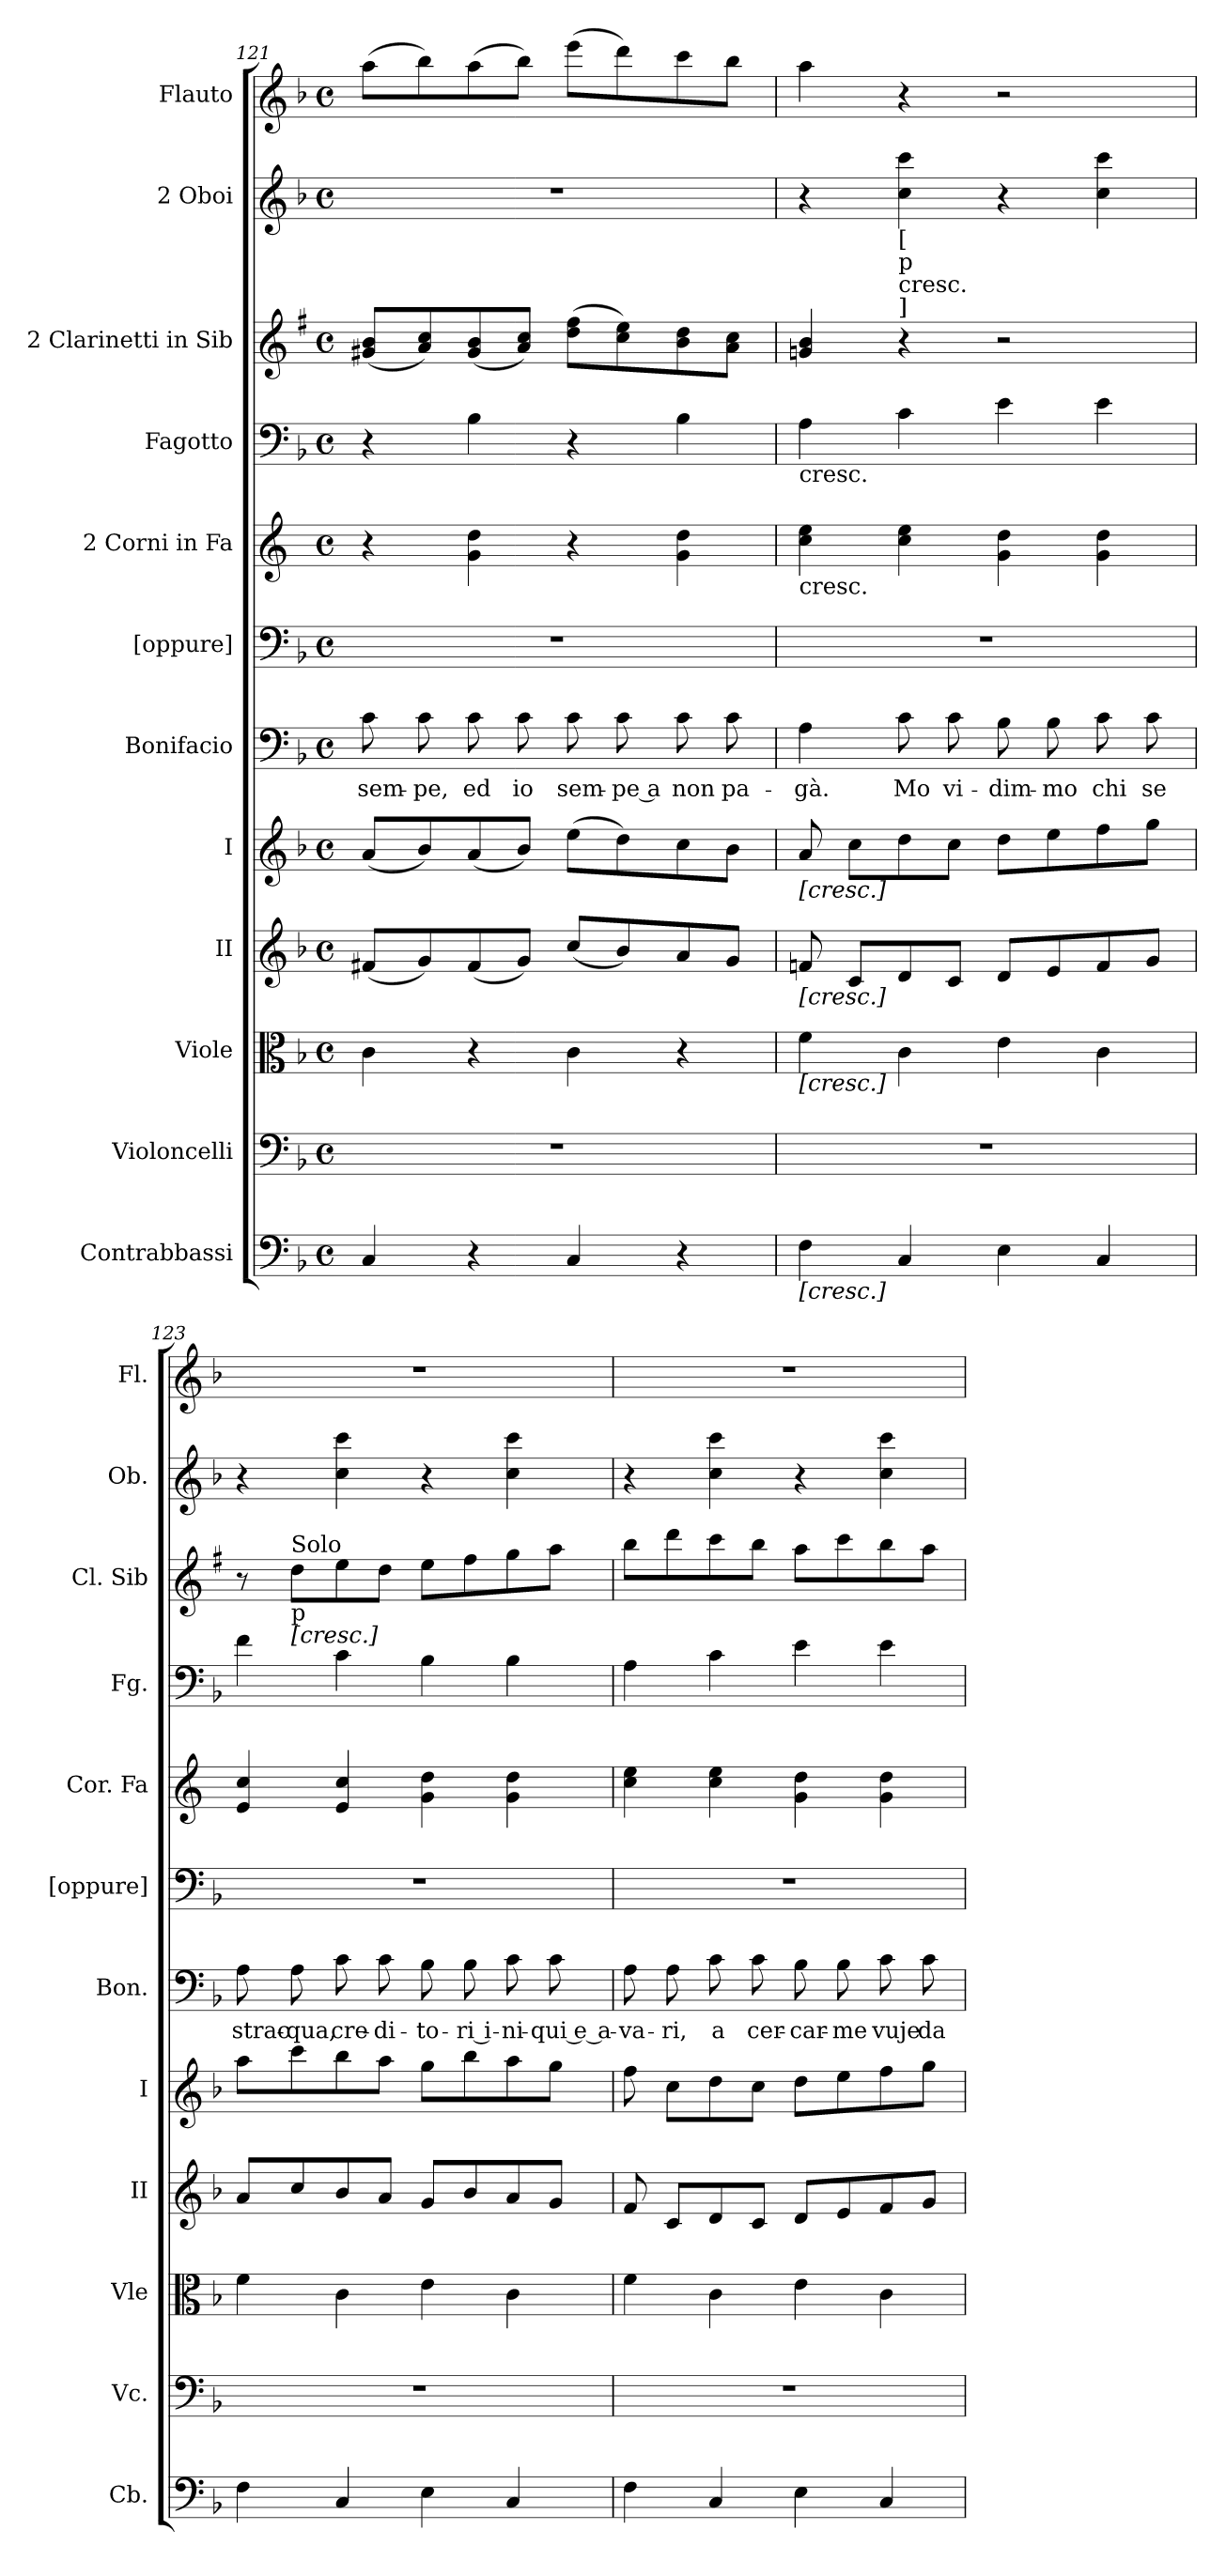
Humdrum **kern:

**kern	**kern	**kern	**kern	**kern	**kern	**text	**kern	**kern	**kern	**kern	**kern	**kern
*part12	*part11	*part10	*part9	*part8	*part7	*part7	*part6	*part5	*part4	*part3	*part2	*part1
*staff12	*staff11	*staff10	*staff9	*staff8	*staff7	*staff7	*staff6	*staff5	*staff4	*staff3	*staff2	*staff1
*I"Contrabbassi	*I"Violoncelli	*I"Viole	*I"II	*I"I	*I"Bonifacio	*	*I"[oppure]	*I"2 Corni in Fa	*I"Fagotto	*I"2 Clarinetti in Sib	*I"2 Oboi	*I"Flauto
*I'Cb.	*I'Vc.	*I'Vle	*I'II	*I'I	*I'Bon.	*	*I'[oppure]	*I'Cor. Fa	*I'Fg.	*I'Cl. Sib	*I'Ob.	*I'Fl.
*clefF4	*clefF4	*clefC3	*clefG2	*clefG2	*clefF4	*	*clefF4	*clefG2	*clefF4	*clefG2	*clefG2	*clefG2
*	*	*	*	*	*	*	*	*	*	*ITrd1c2	*	*
*k[b-]	*k[b-]	*k[b-]	*k[b-]	*k[b-]	*k[b-]	*	*k[b-]	*k[]	*k[b-]	*k[b-]	*k[b-]	*k[b-]
*F:	*F:	*F:	*F:	*F:	*F:	*	*F:	*C:	*F:	*F:	*F:	*F:
*M4/4	*M4/4	*M4/4	*M4/4	*M4/4	*M4/4	*	*M4/4	*M4/4	*M4/4	*M4/4	*M4/4	*M4/4
*met(c)	*met(c)	*met(c)	*met(c)	*met(c)	*met(c)	*	*met(c)	*met(c)	*met(c)	*met(c)	*met(c)	*met(c)
=121	=121	=121	=121	=121	=121	=121	=121	=121	=121	=121	=121	=121
!	!	!	!	!	!	!LO:LY:b	!	!	!	!	!	!
4C/	1r	4c\	(<8f#X/L	(<8a/L	8c\	sem-	1r	4r	4r	(<8f#X/ 8a/L	1r	(>8aa\L
!	!	!	!	!	!	!LO:LY:b	!	!	!	!	!	!
.	.	.	8g/)	8b-/)	8c\	-pe,	.	.	.	8g/ 8b-/)	.	8bb-\)
!	!	!	!	!	!	!LO:LY:b	!	!	!	!	!	!
4r	.	4r	(<8f#</	(<8a</	8c\	ed	.	4g\ 4dd\	4B-\	(<8f#/< 8a/<	.	(>8aa>\
!	!	!	!	!	!	!LO:LY:b	!	!	!	!	!	!
.	.	.	8g/J)	8b-/J)	8c\	io	.	.	.	8g/ 8b-/J)	.	8bb-\J)
!	!	!	!	!	!	!LO:LY:b	!	!	!	!	!	!
4C/	.	4c\	(<8cc/L	(>8ee\L	8c\	sem-	.	4r	4r	(>8cc\ 8ee\L	.	(>8eee\L
!	!	!	!	!	!	!LO:LY:b	!	!	!	!	!	!
.	.	.	8b-/)	8dd\)	8c\	-pe a	.	.	.	8b-\ 8dd\)	.	8ddd\)
!	!	!	!	!	!	!LO:LY:b	!	!	!	!	!	!
4r	.	4r	8a/	8cc\	8c\	non	.	4g\ 4dd\	4B-\	8a\ 8cc\	.	8ccc\
!	!	!	!	!	!	!LO:LY:b	!	!	!	!	!	!
.	.	.	8g/J	8b-\J	8c\	pa-	.	.	.	8g\ 8b-\J	.	8bb-\J
!!LO:LB:g=z
=122	=122	=122	=122	=122	=122	=122	=122	=122	=122	=122	=122	=122
!	!	!	!	!	!	!	!	!	!LO:TX:b:t=cresc.	!	!	!
!	!	!	!	!	!	!	!	!LO:TX:b:t=cresc.	!	!	!	!
!	!	!	!	!LO:TX:b:t=[cresc.]	!	!	!	!	!	!	!	!
!	!	!	!LO:TX:b:t=[cresc.]	!	!	!	!	!	!	!	!	!
!	!	!LO:TX:b:t=[cresc.]	!	!	!	!	!	!	!	!	!	!
!LO:TX:b:t=[cresc.]	!	!	!	!	!	!	!	!	!	!	!	!
!	!	!	!	!	!	!LO:LY:b	!	!	!	!	!	!
4F\	1r	4f\	8fn/	8a/	4A\	-gà.	1r	4cc\ 4ee\	4A\	4fn/ 4a/	4r	4aa\
.	.	.	8c/L	8cc\L	.	.	.	.	.	.	.	.
!	!	!	!	!	!	!	!	!	!	!	!LO:TX:b:t=[	!
!	!	!	!	!	!	!	!	!	!	!	!LO:TX:b:t=p	!
!	!	!	!	!	!	!	!	!	!	!	!LO:TX:b:t=cresc.	!
!	!	!	!	!	!	!	!	!	!	!	!LO:TX:b:t=]	!
!	!	!	!	!	!	!LO:LY:b	!	!	!	!	!	!
4C/	.	4c\	8d/	8dd\	8c\	Mo	.	4cc\ 4ee\	4c\	4r	4cc\ 4ccc\	4r
!	!	!	!	!	!	!LO:LY:b	!	!	!	!	!	!
.	.	.	8c/J	8cc\J	8c\	vi-	.	.	.	.	.	.
!	!	!	!	!	!	!LO:LY:b	!	!	!	!	!	!
4E\	.	4e\	8d/L	8dd\L	8B-\	-dim-	.	4g\ 4dd\	4e\	2r	4r	2r
!	!	!	!	!	!	!LO:LY:b	!	!	!	!	!	!
.	.	.	8e/	8ee\	8B-\	-mo	.	.	.	.	.	.
!	!	!	!	!	!	!LO:LY:b	!	!	!	!	!	!
4C/	.	4c\	8f/	8ff\	8c\	chi	.	4g\ 4dd\	4e\	.	4cc\ 4ccc\	.
!	!	!	!	!	!	!LO:LY:b	!	!	!	!	!	!
.	.	.	8g/J	8gg\J	8c\	se	.	.	.	.	.	.
=123	=123	=123	=123	=123	=123	=123	=123	=123	=123	=123	=123	=123
!	!	!	!	!	!	!LO:LY:b	!	!	!	!	!	!
4F\	1r	4f\	8a/L	8aa\L	8A\	strac-	1r	4e/ 4cc/	4f\	8r	4r	1r
!	!	!	!	!	!	!	!	!	!	!LO:TX:a:t=Solo	!	!
!	!	!	!	!	!	!	!	!	!	!LO:TX:b:t=p	!	!
!	!	!	!	!	!	!	!	!	!	!LO:TX:b:t=[cresc.]	!	!
!	!	!	!	!	!	!LO:LY:b	!	!	!	!	!	!
.	.	.	8cc/	8ccc\	8A\	-qua,	.	.	.	8cc\L	.	.
!	!	!	!	!	!	!LO:LY:b	!	!	!	!	!	!
4C/	.	4c\	8b-/	8bb-\	8c\	cre-	.	4e/ 4cc/	4c\	8dd\	4cc\ 4ccc\	.
!	!	!	!	!	!	!LO:LY:b	!	!	!	!	!	!
.	.	.	8a/J	8aa\J	8c\	-di-	.	.	.	8cc\J	.	.
!	!	!	!	!	!	!LO:LY:b	!	!	!	!	!	!
4E\	.	4e\	8g/L	8gg\L	8B-\	-to-	.	4g\ 4dd\	4B-\	8dd\L	4r	.
!	!	!	!	!	!	!LO:LY:b	!	!	!	!	!	!
.	.	.	8b-/	8bb-\	8B-\	-ri i-	.	.	.	8ee\	.	.
!	!	!	!	!	!	!LO:LY:b	!	!	!	!	!	!
4C/	.	4c\	8a/	8aa\	8c\	-ni-	.	4g\ 4dd\	4B-\	8ff\	4cc\ 4ccc\	.
!	!	!	!	!	!	!LO:LY:b	!	!	!	!	!	!
.	.	.	8g/J	8gg\J	8c\	-qui e a-	.	.	.	8gg\J	.	.
=124	=124	=124	=124	=124	=124	=124	=124	=124	=124	=124	=124	=124
!	!	!	!	!	!	!LO:LY:b	!	!	!	!	!	!
4F\	1r	4f\	8f/	8ff\	8A\	-va-	1r	4cc\ 4ee\	4A\	8aa\L	4r	1r
!	!	!	!	!	!	!LO:LY:b	!	!	!	!	!	!
.	.	.	8c/L	8cc\L	8A\	-ri,	.	.	.	8ccc\	.	.
!	!	!	!	!	!	!LO:LY:b	!	!	!	!	!	!
4C/	.	4c\	8d/	8dd\	8c\	a	.	4cc\ 4ee\	4c\	8bb-\	4cc\ 4ccc\	.
!	!	!	!	!	!	!LO:LY:b	!	!	!	!	!	!
.	.	.	8c/J	8cc\J	8c\	cer-	.	.	.	8aa\J	.	.
!	!	!	!	!	!	!LO:LY:b	!	!	!	!	!	!
4E\	.	4e\	8d/L	8dd\L	8B-\	-car-	.	4g\ 4dd\	4e\	8gg\L	4r	.
!	!	!	!	!	!	!LO:LY:b	!	!	!	!	!	!
.	.	.	8e/	8ee\	8B-\	-me	.	.	.	8bb-\	.	.
!	!	!	!	!	!	!LO:LY:b	!	!	!	!	!	!
4C/	.	4c\	8f/	8ff\	8c\	vuje	.	4g\ 4dd\	4e\	8aa\	4cc\ 4ccc\	.
!	!	!	!	!	!	!LO:LY:b	!	!	!	!	!	!
.	.	.	8g/J	8gg\J	8c\	da-	.	.	.	8gg\J	.	.
=	=	=	=	=	=	=	=	=	=	=	=	=
*-	*-	*-	*-	*-	*-	*-	*-	*-	*-	*-	*-	*-
